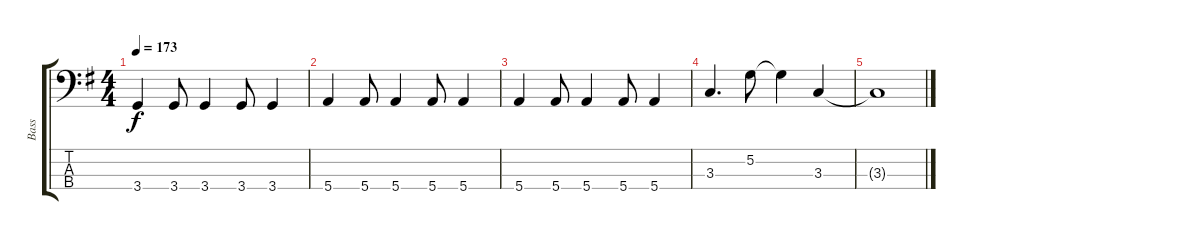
\track ("Bass" "Bass") {instrument electricbassfinger}
\staff {score tabs}
\tuning (G2 D2 A1 E1) {hide}
\ts (4 4)
\tempo 173
\clef f4
\ks g
3.4.4{dy f} 3.4.8 3.4.4 3.4.8 3.4.4 |
5.4.4 5.4.8 5.4.4 5.4.8 5.4.4 |
5.4.4 5.4.8 5.4.4 5.4.8 5.4.4 |
3.3.4{d} 5.2.8 5.2{t}.4 3.3.4 |
3.3{t}.1
